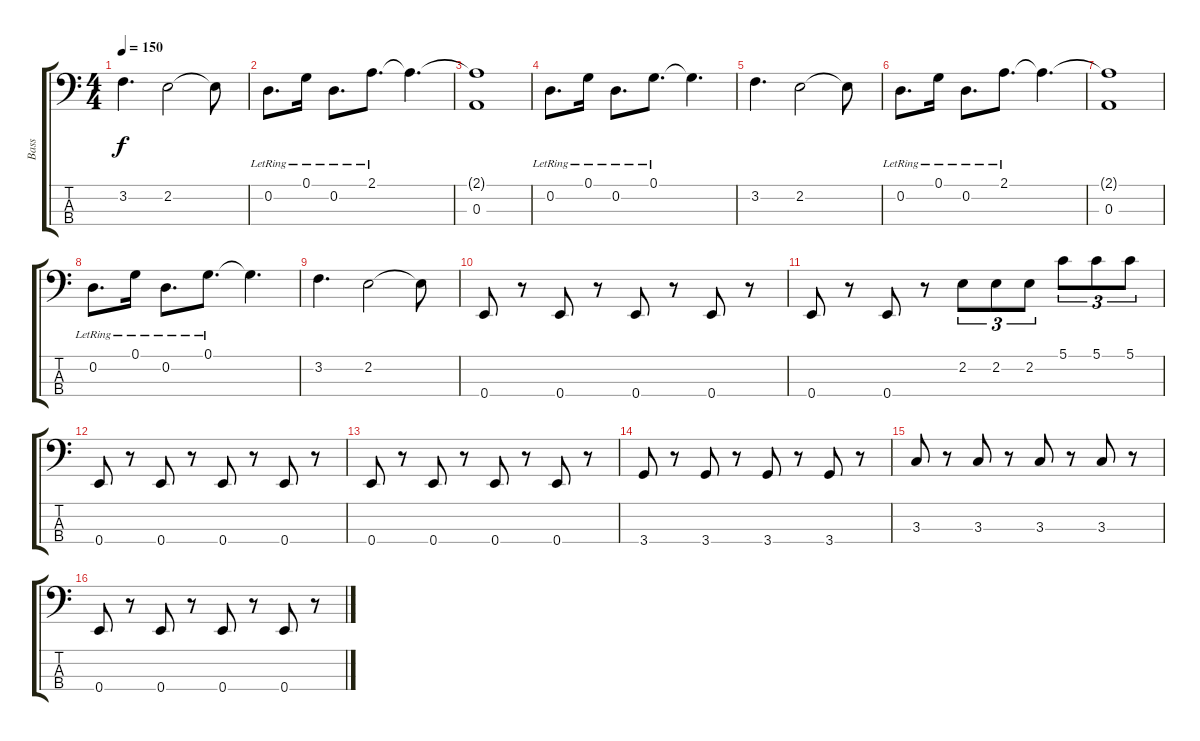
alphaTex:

\track ("Bass" "Bass") {instrument electricbassfinger}
\staff {score tabs}
\tuning (G2 D2 A1 E1) {hide}
\ts (4 4)
\tempo 150
\clef f4
\ks c
3.2.4{d dy f} 2.2.2 2.2{t}.8 |
0.2{lr}.8{d} 0.1{lr}.16 0.2{lr}.8{d} 2.1{lr}.8{d} 2.1{t}.4{d} |
(2.1{t} 0.3).1 |
0.2{lr}.8{d} 0.1{lr}.16 0.2{lr}.8{d} 0.1{lr}.8{d} 0.1{t}.4{d} |
3.2.4{d} 2.2.2 2.2{t}.8 |
0.2{lr}.8{d} 0.1{lr}.16 0.2{lr}.8{d} 2.1{lr}.8{d} 2.1{t}.4{d} |
(2.1{t} 0.3).1 |
0.2{lr}.8{d} 0.1{lr}.16 0.2{lr}.8{d} 0.1{lr}.8{d} 0.1{t}.4{d} |
3.2.4{d} 2.2.2 2.2{t}.8 |
0.4.8 r.8 0.4.8 r.8 0.4.8 r.8 0.4.8 r.8 |
0.4.8 r.8 0.4.8 r.8 2.2.8{tu (3 2)} 2.2.8{tu (3 2)} 2.2.8{tu (3 2)} 5.1.8{tu (3 2)} 5.1.8{tu (3 2)} 5.1.8{tu (3 2)} |
0.4.8 r.8 0.4.8 r.8 0.4.8 r.8 0.4.8 r.8 |
0.4.8 r.8 0.4.8 r.8 0.4.8 r.8 0.4.8 r.8 |
3.4.8 r.8 3.4.8 r.8 3.4.8 r.8 3.4.8 r.8 |
3.3.8 r.8 3.3.8 r.8 3.3.8 r.8 3.3.8 r.8 |
0.4.8 r.8 0.4.8 r.8 0.4.8 r.8 0.4.8 r.8
